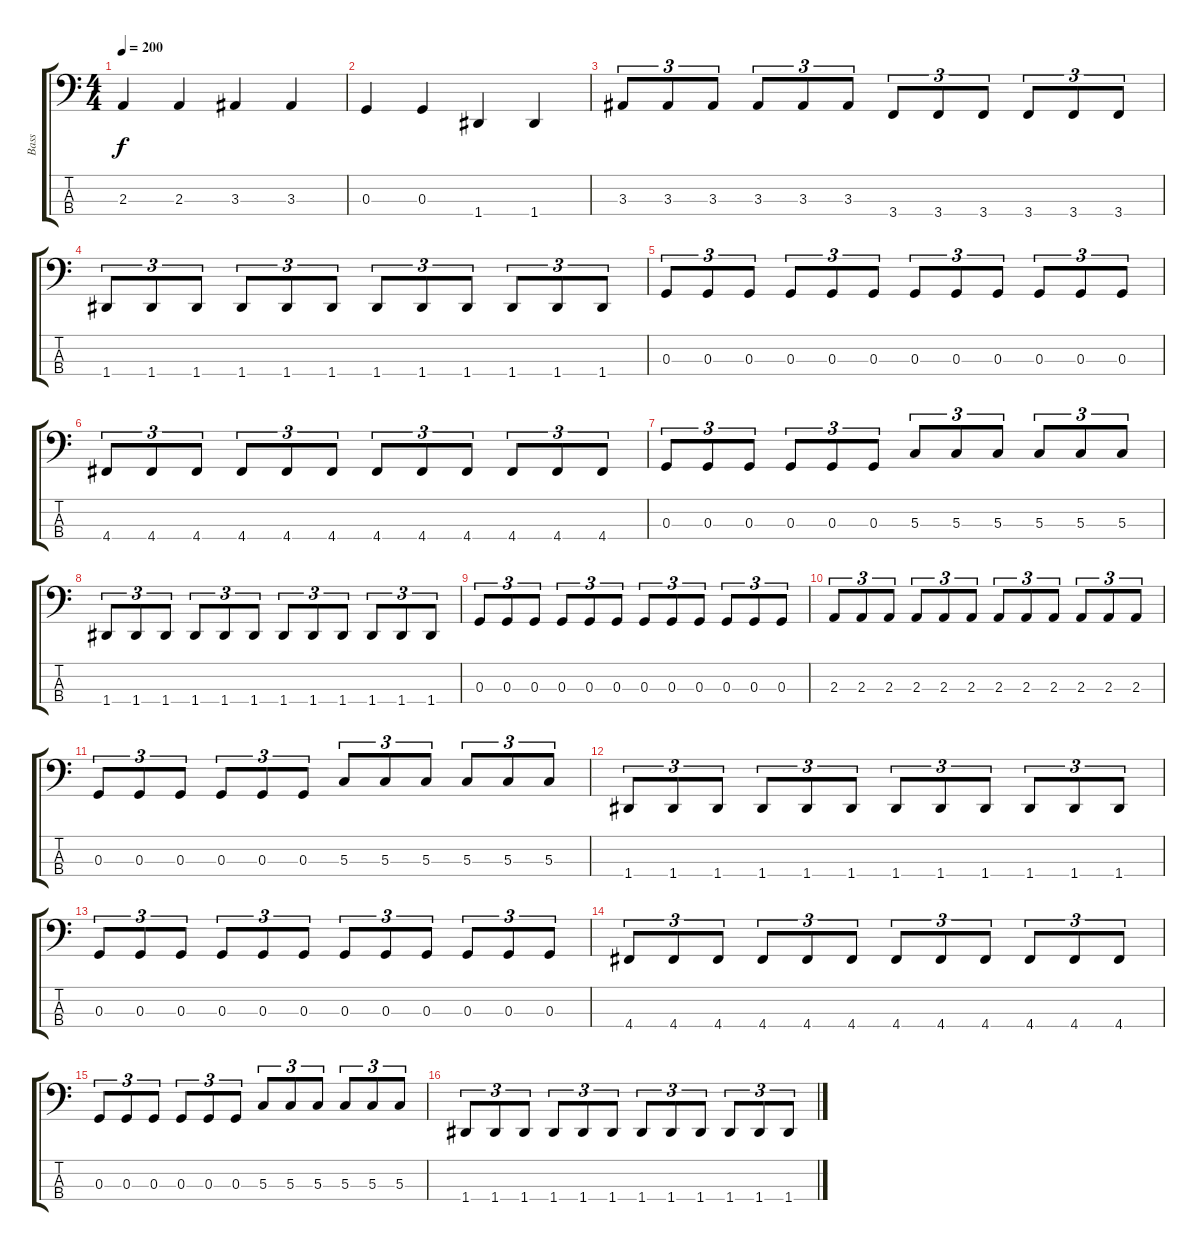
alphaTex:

\track ("Bass" "Bass") {instrument electricbasspick}
\staff {score tabs}
\tuning (F2 C2 G1 D1) {hide}
\ts (4 4)
\tempo 200
\clef f4
\ks c
2.3.4{dy f} 2.3.4 3.3.4 3.3.4 |
0.3.4 0.3.4 1.4.4 1.4.4 |
3.3.8{tu (3 2)} 3.3.8{tu (3 2)} 3.3.8{tu (3 2)} 3.3.8{tu (3 2)} 3.3.8{tu (3 2)} 3.3.8{tu (3 2)} 3.4.8{tu (3 2)} 3.4.8{tu (3 2)} 3.4.8{tu (3 2)} 3.4.8{tu (3 2)} 3.4.8{tu (3 2)} 3.4.8{tu (3 2)} |
1.4.8{tu (3 2)} 1.4.8{tu (3 2)} 1.4.8{tu (3 2)} 1.4.8{tu (3 2)} 1.4.8{tu (3 2)} 1.4.8{tu (3 2)} 1.4.8{tu (3 2)} 1.4.8{tu (3 2)} 1.4.8{tu (3 2)} 1.4.8{tu (3 2)} 1.4.8{tu (3 2)} 1.4.8{tu (3 2)} |
0.3.8{tu (3 2)} 0.3.8{tu (3 2)} 0.3.8{tu (3 2)} 0.3.8{tu (3 2)} 0.3.8{tu (3 2)} 0.3.8{tu (3 2)} 0.3.8{tu (3 2)} 0.3.8{tu (3 2)} 0.3.8{tu (3 2)} 0.3.8{tu (3 2)} 0.3.8{tu (3 2)} 0.3.8{tu (3 2)} |
4.4.8{tu (3 2)} 4.4.8{tu (3 2)} 4.4.8{tu (3 2)} 4.4.8{tu (3 2)} 4.4.8{tu (3 2)} 4.4.8{tu (3 2)} 4.4.8{tu (3 2)} 4.4.8{tu (3 2)} 4.4.8{tu (3 2)} 4.4.8{tu (3 2)} 4.4.8{tu (3 2)} 4.4.8{tu (3 2)} |
0.3.8{tu (3 2)} 0.3.8{tu (3 2)} 0.3.8{tu (3 2)} 0.3.8{tu (3 2)} 0.3.8{tu (3 2)} 0.3.8{tu (3 2)} 5.3.8{tu (3 2)} 5.3.8{tu (3 2)} 5.3.8{tu (3 2)} 5.3.8{tu (3 2)} 5.3.8{tu (3 2)} 5.3.8{tu (3 2)} |
1.4.8{tu (3 2)} 1.4.8{tu (3 2)} 1.4.8{tu (3 2)} 1.4.8{tu (3 2)} 1.4.8{tu (3 2)} 1.4.8{tu (3 2)} 1.4.8{tu (3 2)} 1.4.8{tu (3 2)} 1.4.8{tu (3 2)} 1.4.8{tu (3 2)} 1.4.8{tu (3 2)} 1.4.8{tu (3 2)} |
0.3.8{tu (3 2)} 0.3.8{tu (3 2)} 0.3.8{tu (3 2)} 0.3.8{tu (3 2)} 0.3.8{tu (3 2)} 0.3.8{tu (3 2)} 0.3.8{tu (3 2)} 0.3.8{tu (3 2)} 0.3.8{tu (3 2)} 0.3.8{tu (3 2)} 0.3.8{tu (3 2)} 0.3.8{tu (3 2)} |
2.3.8{tu (3 2)} 2.3.8{tu (3 2)} 2.3.8{tu (3 2)} 2.3.8{tu (3 2)} 2.3.8{tu (3 2)} 2.3.8{tu (3 2)} 2.3.8{tu (3 2)} 2.3.8{tu (3 2)} 2.3.8{tu (3 2)} 2.3.8{tu (3 2)} 2.3.8{tu (3 2)} 2.3.8{tu (3 2)} |
0.3.8{tu (3 2)} 0.3.8{tu (3 2)} 0.3.8{tu (3 2)} 0.3.8{tu (3 2)} 0.3.8{tu (3 2)} 0.3.8{tu (3 2)} 5.3.8{tu (3 2)} 5.3.8{tu (3 2)} 5.3.8{tu (3 2)} 5.3.8{tu (3 2)} 5.3.8{tu (3 2)} 5.3.8{tu (3 2)} |
1.4.8{tu (3 2)} 1.4.8{tu (3 2)} 1.4.8{tu (3 2)} 1.4.8{tu (3 2)} 1.4.8{tu (3 2)} 1.4.8{tu (3 2)} 1.4.8{tu (3 2)} 1.4.8{tu (3 2)} 1.4.8{tu (3 2)} 1.4.8{tu (3 2)} 1.4.8{tu (3 2)} 1.4.8{tu (3 2)} |
0.3.8{tu (3 2)} 0.3.8{tu (3 2)} 0.3.8{tu (3 2)} 0.3.8{tu (3 2)} 0.3.8{tu (3 2)} 0.3.8{tu (3 2)} 0.3.8{tu (3 2)} 0.3.8{tu (3 2)} 0.3.8{tu (3 2)} 0.3.8{tu (3 2)} 0.3.8{tu (3 2)} 0.3.8{tu (3 2)} |
4.4.8{tu (3 2)} 4.4.8{tu (3 2)} 4.4.8{tu (3 2)} 4.4.8{tu (3 2)} 4.4.8{tu (3 2)} 4.4.8{tu (3 2)} 4.4.8{tu (3 2)} 4.4.8{tu (3 2)} 4.4.8{tu (3 2)} 4.4.8{tu (3 2)} 4.4.8{tu (3 2)} 4.4.8{tu (3 2)} |
0.3.8{tu (3 2)} 0.3.8{tu (3 2)} 0.3.8{tu (3 2)} 0.3.8{tu (3 2)} 0.3.8{tu (3 2)} 0.3.8{tu (3 2)} 5.3.8{tu (3 2)} 5.3.8{tu (3 2)} 5.3.8{tu (3 2)} 5.3.8{tu (3 2)} 5.3.8{tu (3 2)} 5.3.8{tu (3 2)} |
1.4.8{tu (3 2)} 1.4.8{tu (3 2)} 1.4.8{tu (3 2)} 1.4.8{tu (3 2)} 1.4.8{tu (3 2)} 1.4.8{tu (3 2)} 1.4.8{tu (3 2)} 1.4.8{tu (3 2)} 1.4.8{tu (3 2)} 1.4.8{tu (3 2)} 1.4.8{tu (3 2)} 1.4.8{tu (3 2)}
